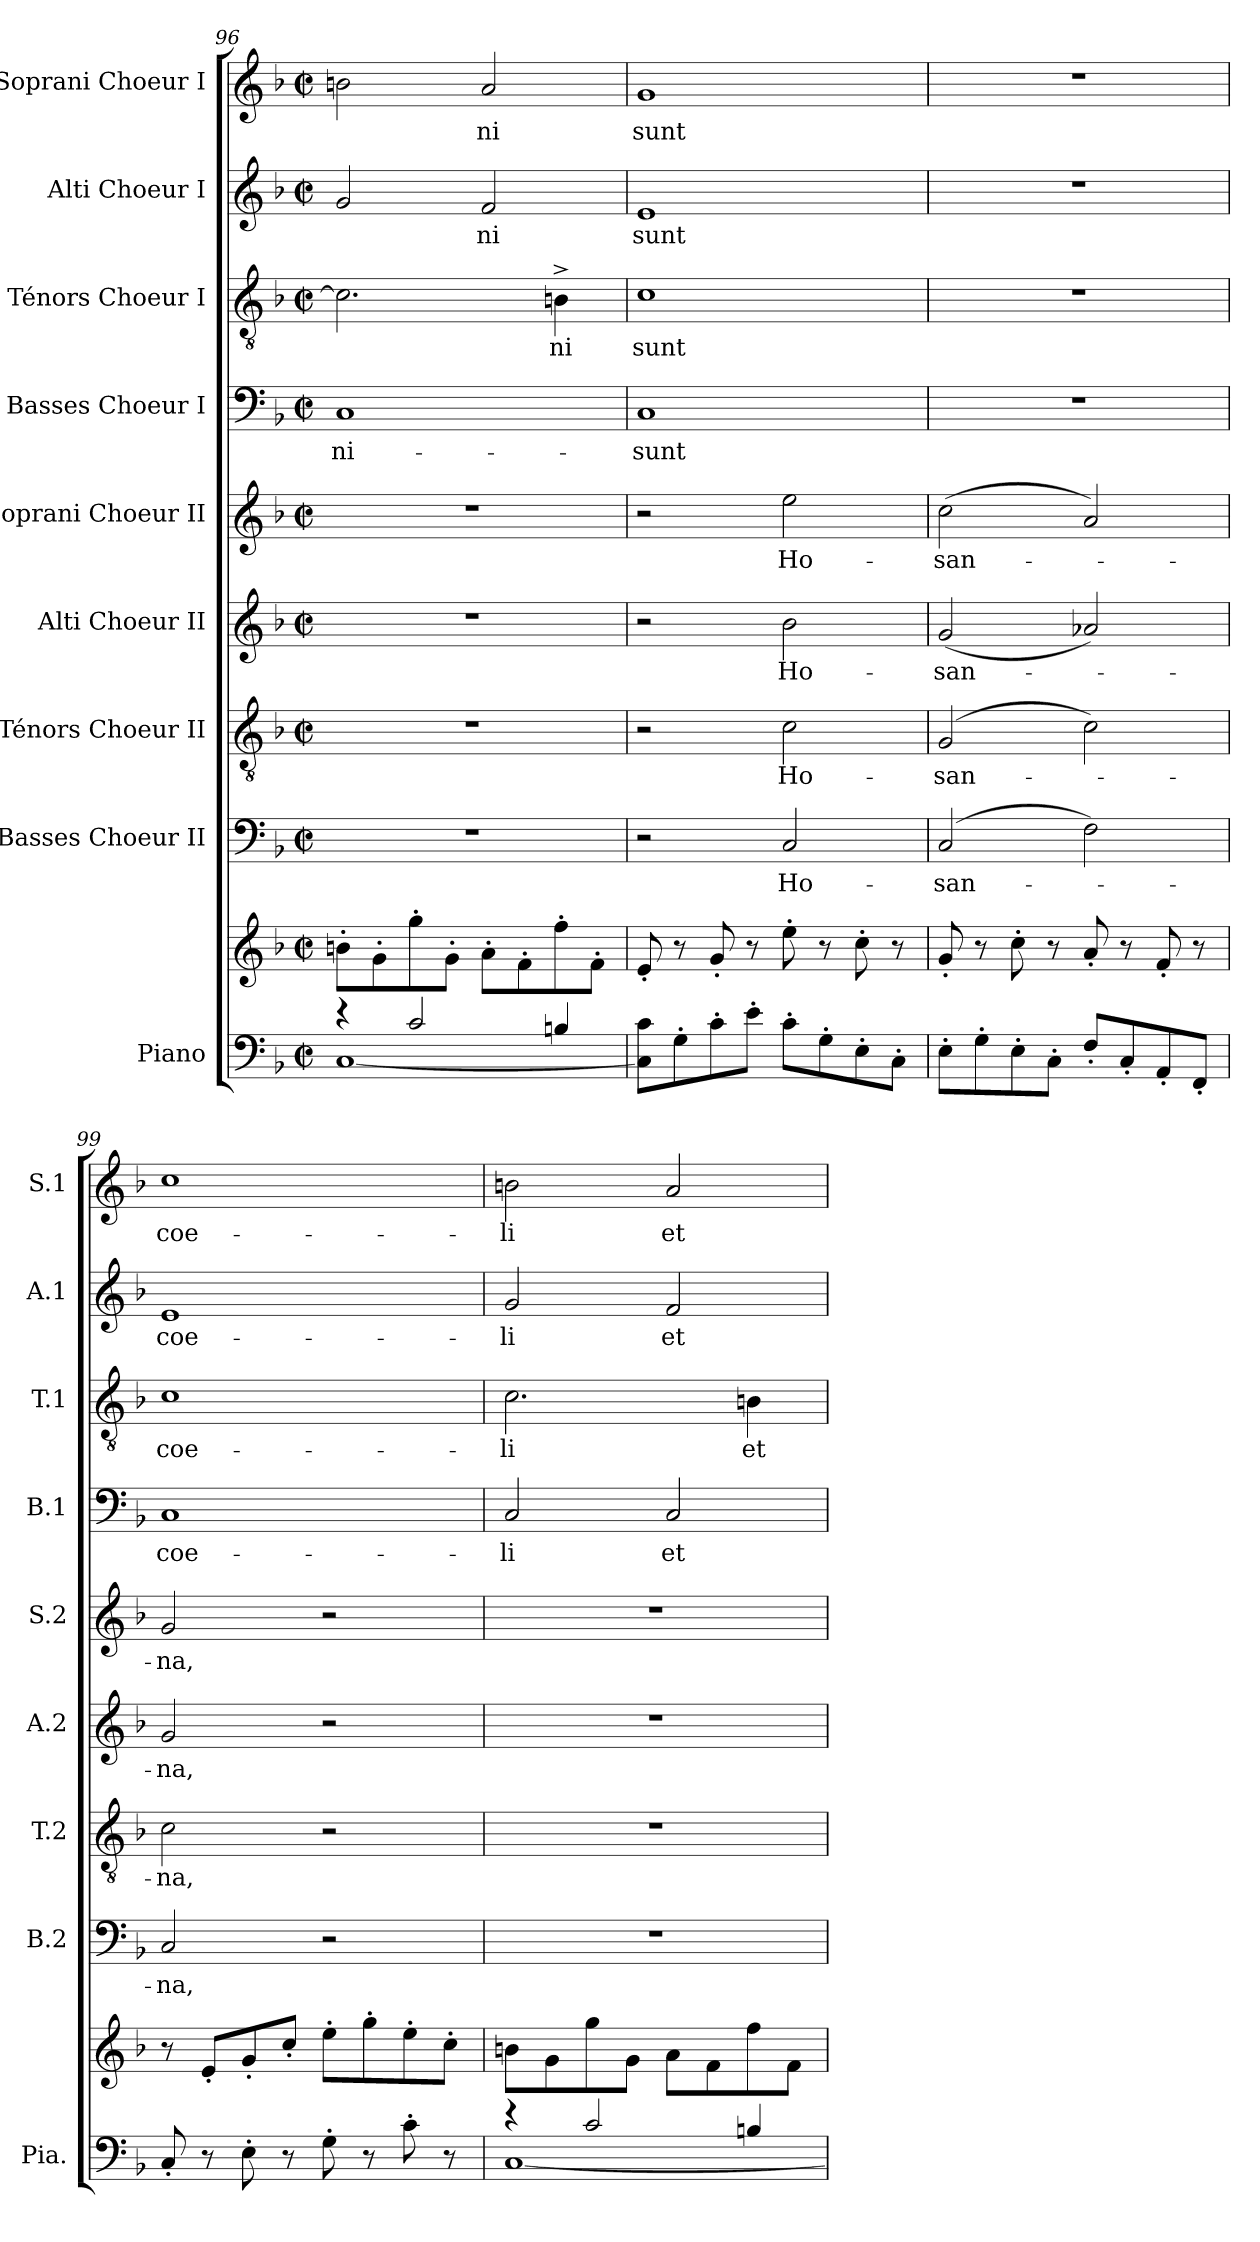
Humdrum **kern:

**kern	**kern	**kern	**text	**kern	**text	**kern	**text	**kern	**text	**kern	**text	**kern	**text	**kern	**text	**kern	**text
*part9	*part9	*part8	*part8	*part7	*part7	*part6	*part6	*part5	*part5	*part4	*part4	*part3	*part3	*part2	*part2	*part1	*part1
*staff10	*staff9	*staff8	*staff8	*staff7	*staff7	*staff6	*staff6	*staff5	*staff5	*staff4	*staff4	*staff3	*staff3	*staff2	*staff2	*staff1	*staff1
*I"Piano	*	*I"Basses Choeur II	*	*I"Ténors Choeur II	*	*I"Alti Choeur II	*	*I"Soprani Choeur II	*	*I"Basses Choeur I	*	*I"Ténors Choeur I	*	*I"Alti Choeur I	*	*I"Soprani Choeur I	*
*I'Pia.	*	*I'B.2	*	*I'T.2	*	*I'A.2	*	*I'S.2	*	*I'B.1	*	*I'T.1	*	*I'A.1	*	*I'S.1	*
*clefF4	*clefG2	*clefF4	*	*clefGv2	*	*clefG2	*	*clefG2	*	*clefF4	*	*clefGv2	*	*clefG2	*	*clefG2	*
*	*	*	*	*	*	*ITrd2c3	*	*	*	*	*	*	*	*	*	*	*
*k[b-]	*k[b-]	*k[b-]	*	*k[b-]	*	*k[f#c#]	*	*k[b-]	*	*k[b-]	*	*k[b-]	*	*k[b-]	*	*k[b-]	*
*M2/2	*M2/2	*M2/2	*	*M2/2	*	*M2/2	*	*M2/2	*	*M2/2	*	*M2/2	*	*M2/2	*	*M2/2	*
*met(c|)	*met(c|)	*met(c|)	*	*met(c|)	*	*met(c|)	*	*met(c|)	*	*met(c|)	*	*met(c|)	*	*met(c|)	*	*met(c|)	*
=96	=96	=96	=96	=96	=96	=96	=96	=96	=96	=96	=96	=96	=96	=96	=96	=96	=96
*^	*	*	*	*	*	*	*	*	*	*	*	*	*	*	*	*	*
4r	[1C	8bn'\L	1r	.	1r	.	1r	.	1r	.	1C	-ni-	2.c\]	.	2gi/	.	2bn\	.
.	.	8g'\	.	.	.	.	.	.	.	.	.	.	.	.	.	.	.	.
2c/	.	8gg'\	.	.	.	.	.	.	.	.	.	.	.	.	.	.	.	.
.	.	8g'\J	.	.	.	.	.	.	.	.	.	.	.	.	.	.	.	.
.	.	8a'\L	.	.	.	.	.	.	.	.	.	.	.	.	2fi/	-ni	2a/	-ni
.	.	8f'\	.	.	.	.	.	.	.	.	.	.	.	.	.	.	.	.
4Bn/	.	8ff'\	.	.	.	.	.	.	.	.	.	.	4Bn^\	-ni	.	.	.	.
.	.	8f'\J	.	.	.	.	.	.	.	.	.	.	.	.	.	.	.	.
*v	*v	*	*	*	*	*	*	*	*	*	*	*	*	*	*	*	*	*
!!LO:PB:g=z
=97	=97	=97	=97	=97	=97	=97	=97	=97	=97	=97	=97	=97	=97	=97	=97	=97	=97
*	*	*^	*	*^	*	*^	*	*	*	*	*	*	*	*	*	*	*
8C\] 8c\L	8e'/	2r	2ryy	.	2r	2ryy	.	2r	2ryy	.	2r	.	1C	-sunt	1c	sunt	1ei	sunt	1g	sunt
8G'\	8r	.	.	.	.	.	.	.	.	.	.	.	.	.	.	.	.	.	.	.
8c'\	8g'/	.	.	.	.	.	.	.	.	.	.	.	.	.	.	.	.	.	.	.
8e'\J	8r	.	.	.	.	.	.	.	.	.	.	.	.	.	.	.	.	.	.	.
8c'\L	8ee'\	2C/	2ryy	Ho-	2c\	2ryy	Ho-	2gi\	2ryy	Ho-	2ee\	Ho-	.	.	.	.	.	.	.	.
8G'\	8r	.	.	.	.	.	.	.	.	.	.	.	.	.	.	.	.	.	.	.
8E'\	8cc'\	.	.	.	.	.	.	.	.	.	.	.	.	.	.	.	.	.	.	.
8C'\J	8r	.	.	.	.	.	.	.	.	.	.	.	.	.	.	.	.	.	.	.
*	*	*v	*v	*	*	*	*	*v	*v	*	*	*	*	*	*	*	*	*	*	*
*	*	*	*	*v	*v	*	*	*	*	*	*	*	*	*	*	*	*	*
=98	=98	=98	=98	=98	=98	=98	=98	=98	=98	=98	=98	=98	=98	=98	=98	=98	=98
8E'\L	8g'/	(2C/	-san-	(2G/	-san-	(2ei/	-san-	(2cc\	-san-	1r	.	1r	.	1r	.	1r	.
8G'\	8r	.	.	.	.	.	.	.	.	.	.	.	.	.	.	.	.
8E'\	8cc'\	.	.	.	.	.	.	.	.	.	.	.	.	.	.	.	.
8C'\J	8r	.	.	.	.	.	.	.	.	.	.	.	.	.	.	.	.
8F'/L	8a'/	2F\)	.	2c\)	.	2fni/)	.	2a/)	.	.	.	.	.	.	.	.	.
8C'/	8r	.	.	.	.	.	.	.	.	.	.	.	.	.	.	.	.
8AA'/	8f'/	.	.	.	.	.	.	.	.	.	.	.	.	.	.	.	.
8FF'/J	8r	.	.	.	.	.	.	.	.	.	.	.	.	.	.	.	.
=99	=99	=99	=99	=99	=99	=99	=99	=99	=99	=99	=99	=99	=99	=99	=99	=99	=99
8C'/	8r	2C/	-na,	2c\	-na,	2ei/	-na,	2g/	-na,	1C	coe-	1c	coe-	1ei	coe-	1cc	coe-
8r	8e'/L	.	.	.	.	.	.	.	.	.	.	.	.	.	.	.	.
8E'\	8g'/	.	.	.	.	.	.	.	.	.	.	.	.	.	.	.	.
8r	8cc'/J	.	.	.	.	.	.	.	.	.	.	.	.	.	.	.	.
8G'\	8ee'\L	2r	.	2r	.	2r	.	2r	.	.	.	.	.	.	.	.	.
8r	8gg'\	.	.	.	.	.	.	.	.	.	.	.	.	.	.	.	.
8c'\	8ee'\	.	.	.	.	.	.	.	.	.	.	.	.	.	.	.	.
8r	8cc'\J	.	.	.	.	.	.	.	.	.	.	.	.	.	.	.	.
=100	=100	=100	=100	=100	=100	=100	=100	=100	=100	=100	=100	=100	=100	=100	=100	=100	=100
*^	*	*	*	*	*	*	*	*	*	*	*	*	*	*	*	*	*
4r	[1C	8bn\L	1r	.	1r	.	1r	.	1r	.	2C/	-li	2.c\	-li	2gi/	-li	2bn\	-li
.	.	8g\	.	.	.	.	.	.	.	.	.	.	.	.	.	.	.	.
2c/	.	8gg\	.	.	.	.	.	.	.	.	.	.	.	.	.	.	.	.
.	.	8g\J	.	.	.	.	.	.	.	.	.	.	.	.	.	.	.	.
.	.	8a\L	.	.	.	.	.	.	.	.	2C/	et	.	.	2fi/	et	2a/	et
.	.	8f\	.	.	.	.	.	.	.	.	.	.	.	.	.	.	.	.
4Bn/	.	8ff\	.	.	.	.	.	.	.	.	.	.	4Bn\	et	.	.	.	.
.	.	8f\J	.	.	.	.	.	.	.	.	.	.	.	.	.	.	.	.
*v	*v	*	*	*	*	*	*	*	*	*	*	*	*	*	*	*	*	*
=	=	=	=	=	=	=	=	=	=	=	=	=	=	=	=	=	=
*-	*-	*-	*-	*-	*-	*-	*-	*-	*-	*-	*-	*-	*-	*-	*-	*-	*-
